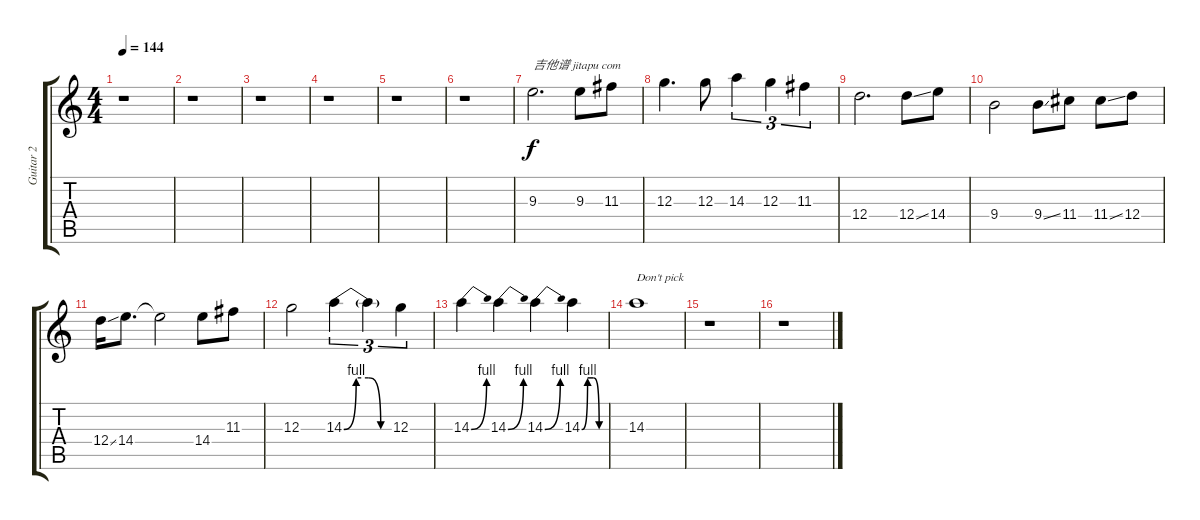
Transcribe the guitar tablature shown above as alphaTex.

\track ("Guitar 2" "Guitar 2") {instrument electricguitarjazz}
\staff {score tabs}
\tuning (E4 B3 G3 D3 A2 E2) {hide}
\ts (4 4)
\tempo 144
\clef g2
\ks c
r.1{dy f} |
r.1 |
r.1 |
r.1 |
r.1 |
r.1 |
9.3.2{d txt "吉他谱 jitapu com"} 9.3.8 11.3.8 |
12.3.4{d} 12.3.8 14.3.4{tu (3 2)} 12.3.4{tu (3 2)} 11.3.4{tu (3 2)} |
12.4.2{d} 12.4{ss}.8 14.4.8 |
9.4.2 9.4{ss}.8 11.4.8 11.4{ss}.8 12.4.8 |
12.4{ss}.16 14.4.8{d} 14.4{t}.2 14.4.8 11.3.8 |
12.3.2 14.3{be (custom 0 0 15 4 30 4 45 0 60 0)}.4{tu (3 2)} 14.3{t}.4{tu (3 2)} 12.3.4{tu (3 2)} |
14.3{be (bend 0 0 60 4)}.4 14.3{be (bend 0 0 60 4)}.4 14.3{be (bend 0 0 60 4)}.4 14.3{be (custom 0 0 15 4 30 4 45 0 60 0)}.4 |
14.3.1{txt "Don't pick"} |
r.1 |
r.1
